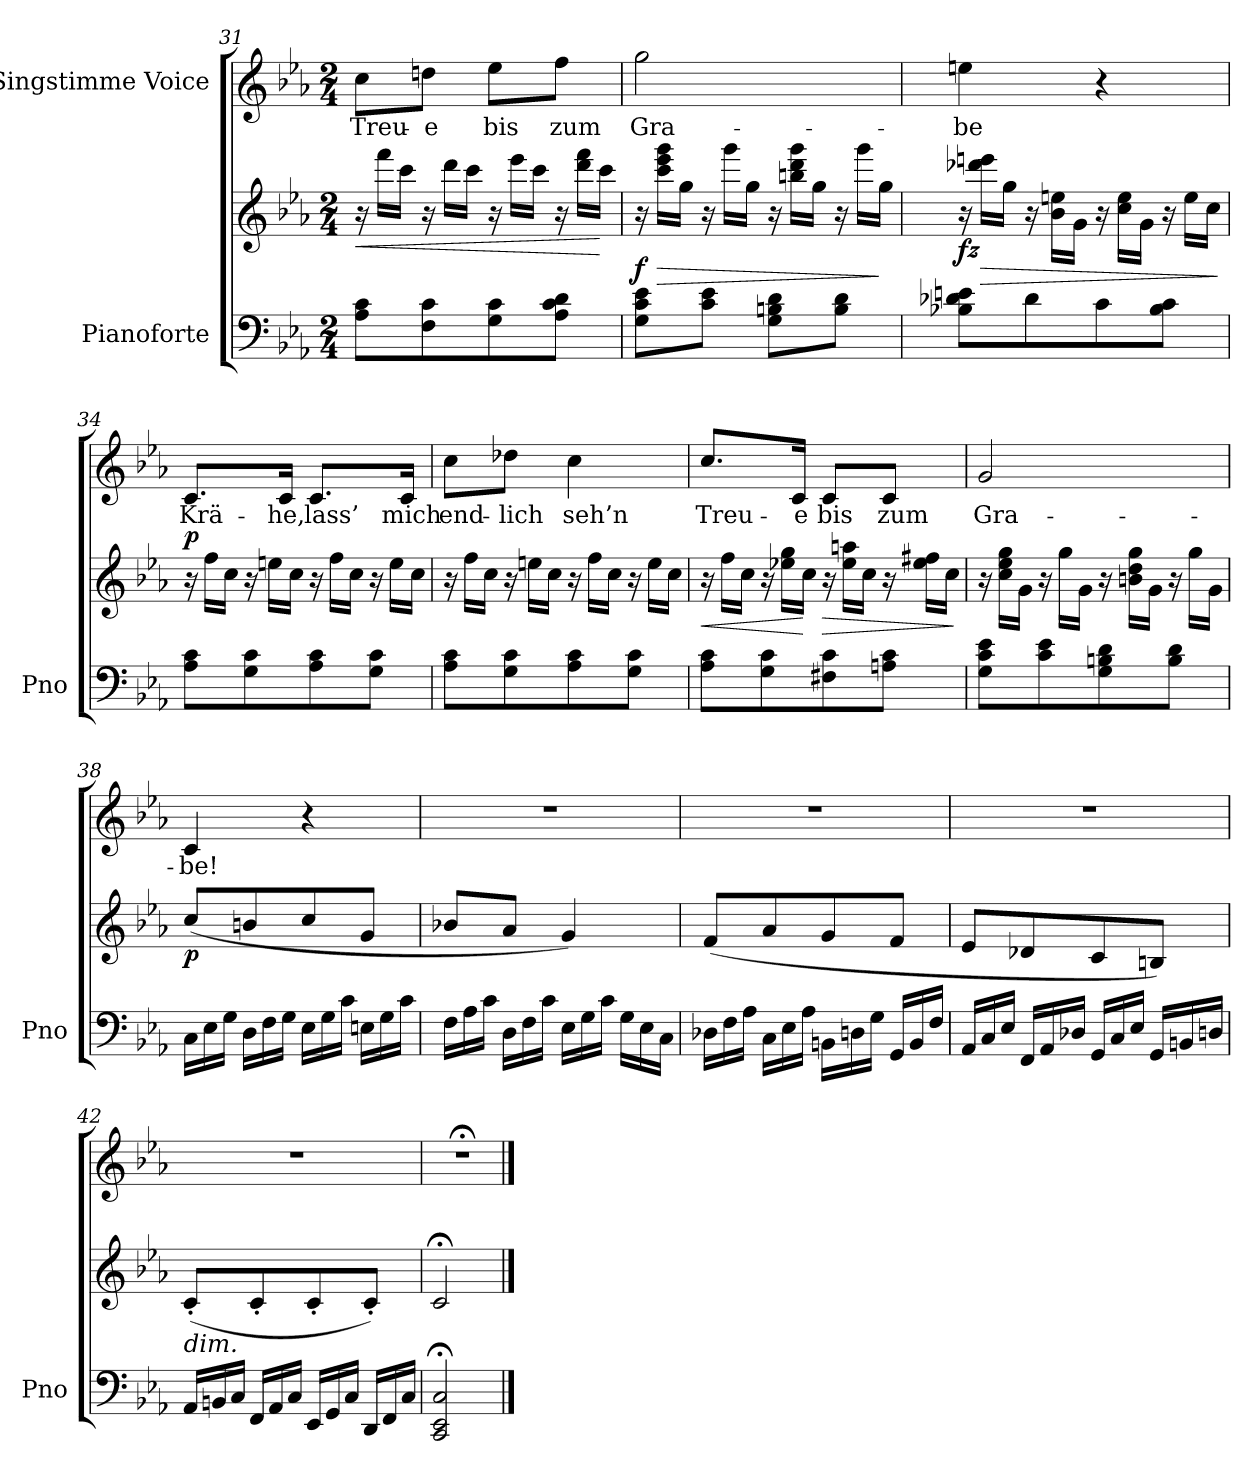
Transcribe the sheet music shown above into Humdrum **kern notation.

**kern	**kern	**dynam	**kern	**text
*part2	*part2	*part2	*part1	*part1
*staff3	*staff2	*staff2/3	*staff1	*staff1
*I"Pianoforte	*	*	*I"Singstimme Voice	*
*I'Pno	*	*	*	*
!!LO:LB:g=z
*clefF4	*clefG2	*	*clefG2	*
*k[b-e-a-]	*k[b-e-a-]	*	*k[b-e-a-]	*
*M2/4	*M2/4	*	*M2/4	*
*	*Xtuplet	*	*	*
=31	=31	=31	=31	=31
!	!	!LO:HP:b	!	!LO:LY:b
8A-\ 8c\L	24r	<	8cc\L	Treu-
.	24fff\LL	.	.	.
.	24ccc\JJ	.	.	.
!	!	!	!	!LO:LY:b
8F\ 8c\	24r	.	8ddn\J	-e
.	24ddd\LL	.	.	.
.	24ccc\JJ	.	.	.
!	!	!	!	!LO:LY:b
8G\ 8c\	24r	.	8ee-\L	bis
.	24eee-\LL	.	.	.
.	24ccc\JJ	.	.	.
!	!	!	!	!LO:LY:b
8A-\ 8c\ 8d\J	24r	.	8ff\J	zum
.	24ddd\ 24fff\LL	.	.	.
.	24ccc\JJ	[	.	.
=32	=32	=32	=32	=32
!	!	!LO:DY:a=2	!	!LO:LY:b
8G\ 8c\ 8e-\L	24r	f	2gg\	Gra-
!	!	!LO:HP:b	!	!
.	24ccc\ 24eee-\ 24ggg\LL	>	.	.
.	24gg\JJ	.	.	.
8c\ 8e-\J	24r	.	.	.
.	24ggg\LL	.	.	.
.	24gg\JJ	.	.	.
8G\ 8Bn\ 8d\L	24r	.	.	.
.	24bbn\ 24ddd\ 24ggg\LL	.	.	.
.	24gg\JJ	.	.	.
8B\ 8d\J	24r	.	.	.
.	24ggg\LL	.	.	.
.	24gg\JJ	]	.	.
!!LO:LB:g=z
=33	=33	=33	=33	=33
!	!	!LO:DY:b	!	!LO:LY:b
8B-X\ 8d-X\ 8en\L	24r	fz	4een\	-be
!	!	!LO:HP:b	!	!
.	24ddd-X\ 24eeen\LL	>	.	.
.	24gg\JJ	.	.	.
8d-\	24r	.	.	.
.	24b-\ 24een\LL	.	.	.
.	24g\JJ	.	.	.
8c\	24r	.	4r	.
.	24cc\ 24ee\LL	.	.	.
.	24g\JJ	.	.	.
8B-\ 8c\J	24r	.	.	.
.	24ee\LL	.	.	.
.	24cc\JJ	.	.	.
.	.	]	.	.
!!LO:LB:g=z
=34	=34	=34	=34	=34
!	!	!LO:DY:a	!	!LO:LY:b
8A-\ 8c\L	24r	p	8.c/L	Krä-
.	24ff\LL	.	.	.
.	24cc\JJ	.	.	.
8G\ 8c\	24r	.	.	.
.	24een\LL	.	.	.
!	!	!	!	!LO:LY:b
.	.	.	16c/Jk	-he,
.	24cc\JJ	.	.	.
!	!	!	!	!LO:LY:b
8A-\ 8c\	24r	.	8.c/L	lass’
.	24ff\LL	.	.	.
.	24cc\JJ	.	.	.
8G\ 8c\J	24r	.	.	.
.	24ee\LL	.	.	.
!	!	!	!	!LO:LY:b
.	.	.	16c/Jk	mich
.	24cc\JJ	.	.	.
=35	=35	=35	=35	=35
!	!	!	!	!LO:LY:b
8A-\ 8c\L	24r	.	8cc\L	end-
.	24ff\LL	.	.	.
.	24cc\JJ	.	.	.
!	!	!	!	!LO:LY:b
8G\ 8c\	24r	.	8dd-X\J	-lich
.	24een\LL	.	.	.
.	24cc\JJ	.	.	.
!	!	!	!	!LO:LY:b
8A-\ 8c\	24r	.	4cc\	seh’n
.	24ff\LL	.	.	.
.	24cc\JJ	.	.	.
8G\ 8c\J	24r	.	.	.
.	24ee\LL	.	.	.
.	24cc\JJ	.	.	.
!!LO:LB:g=z
=36	=36	=36	=36	=36
!	!	!LO:HP:b	!	!LO:LY:b
8A-\ 8c\L	24r	<	8.cc/L	Treu-
.	24ff\LL	.	.	.
.	24cc\JJ	.	.	.
8G\ 8c\	24r	.	.	.
.	24ee-X\ 24gg\LL	.	.	.
!	!	!	!	!LO:LY:b
.	.	.	16c/Jk	-e
.	24cc\JJ	[	.	.
!	!	!LO:HP:b	!	!LO:LY:b
8F#X\ 8c\	24r	>	8c/L	bis
.	24ee-\ 24aan\LL	.	.	.
.	24cc\JJ	.	.	.
!	!	!	!	!LO:LY:b
8An\ 8c\J	24r	.	8c/J	zum
.	24ee-\ 24ff#X\LL	.	.	.
.	24cc\JJ	.	.	.
.	.	]	.	.
!!LO:PB:g=z
=37	=37	=37	=37	=37
!	!	!	!	!LO:LY:b
8G\ 8c\ 8e-\L	24r	.	2g/	Gra-
.	24cc\ 24ee-\ 24gg\LL	.	.	.
.	24g\JJ	.	.	.
8c\ 8e-\	24r	.	.	.
.	24gg\LL	.	.	.
.	24g\JJ	.	.	.
8G\ 8Bn\ 8d\	24r	.	.	.
.	24bn\ 24dd\ 24gg\LL	.	.	.
.	24g\JJ	.	.	.
8B\ 8d\J	24r	.	.	.
.	24gg\LL	.	.	.
.	24g\JJ	.	.	.
=38	=38	=38	=38	=38
*Xtuplet	*	*	*	*
!	!	!LO:DY:b	!	!LO:LY:b
24C\LL	(<8cc/L	p	4c/	-be!
24E-\	.	.	.	.
24G\JJ	.	.	.	.
24D\LL	8bn/	.	.	.
24F\	.	.	.	.
24G\JJ	.	.	.	.
24E-\LL	8cc/	.	4r	.
24G\	.	.	.	.
24c\JJ	.	.	.	.
24En\LL	8g/J	.	.	.
24G\	.	.	.	.
24c\JJ	.	.	.	.
=39	=39	=39	=39	=39
24F\LL	8b-X/L	.	2r	.
24A-\	.	.	.	.
24c\JJ	.	.	.	.
24D\LL	8a-/J	.	.	.
24F\	.	.	.	.
24c\JJ	.	.	.	.
24E-\LL	4g/)	.	.	.
24G\	.	.	.	.
24c\JJ	.	.	.	.
24G\LL	.	.	.	.
24E-\	.	.	.	.
24C\JJ	.	.	.	.
!!LO:LB:g=z
=40	=40	=40	=40	=40
24D-X\LL	(<8f/L	.	2r	.
24F\	.	.	.	.
24A-\JJ	.	.	.	.
24C\LL	8a-/	.	.	.
24E-\	.	.	.	.
24A-\JJ	.	.	.	.
24BBn\LL	8g/	.	.	.
24Dn\	.	.	.	.
24G\JJ	.	.	.	.
24GG/LL	8f/J	.	.	.
24BB/	.	.	.	.
24F/JJ	.	.	.	.
=41	=41	=41	=41	=41
24AA-/LL	8e-/L	.	2r	.
24C/	.	.	.	.
24E-/JJ	.	.	.	.
24FF/LL	8d-X/	.	.	.
24AA-/	.	.	.	.
24D-X/JJ	.	.	.	.
24GG/LL	8c/	.	.	.
24C/	.	.	.	.
24E-/JJ	.	.	.	.
24GG/LL	8Bn/J)	.	.	.
24BBn/	.	.	.	.
24Dn/JJ	.	.	.	.
=42	=42	=42	=42	=42
!	!LO:TX:b:i:t=dim.	!	!	!
24AA-/LL	(8c'/L	.	2r	.
24BBn/	.	.	.	.
24C/JJ	.	.	.	.
24FF/LL	8c'/	.	.	.
24AA-/	.	.	.	.
24C/JJ	.	.	.	.
24EE-/LL	8c'/	.	.	.
24GG/	.	.	.	.
24C/JJ	.	.	.	.
24DD/LL	8c'/J)	.	.	.
24FF/	.	.	.	.
24C/JJ	.	.	.	.
!!LO:LB:g=z
=43	=43	=43	=43	=43
2CC/;< 2EE-/;< 2C/;<	2c;</	.	2r;<	.
==	==	==	==	==
*-	*-	*-	*-	*-
